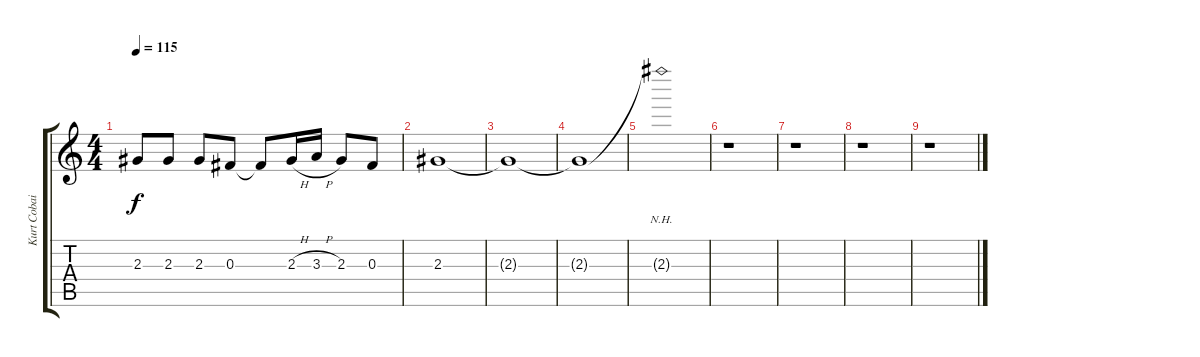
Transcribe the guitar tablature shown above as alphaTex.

\track ("Kurt Cobain" "Kurt Cobai") {instrument distortionguitar}
\staff {score tabs}
\tuning (Eb4 Bb3 Gb3 Db3 Ab2 Eb2) {hide}
\ts (4 4)
\tempo 115
\clef g2
\ks c
2.3.8{dy f} 2.3.8 2.3.8 0.3.8 0.3{t}.8 2.3{h}.16 3.3{h}.16 2.3.8 0.3.8 |
2.3.1 |
2.3{t}.1 |
2.3{t}.1 |
2.3{nh t}.1 |
r.1 |
r.1 |
r.1 |
r.1
